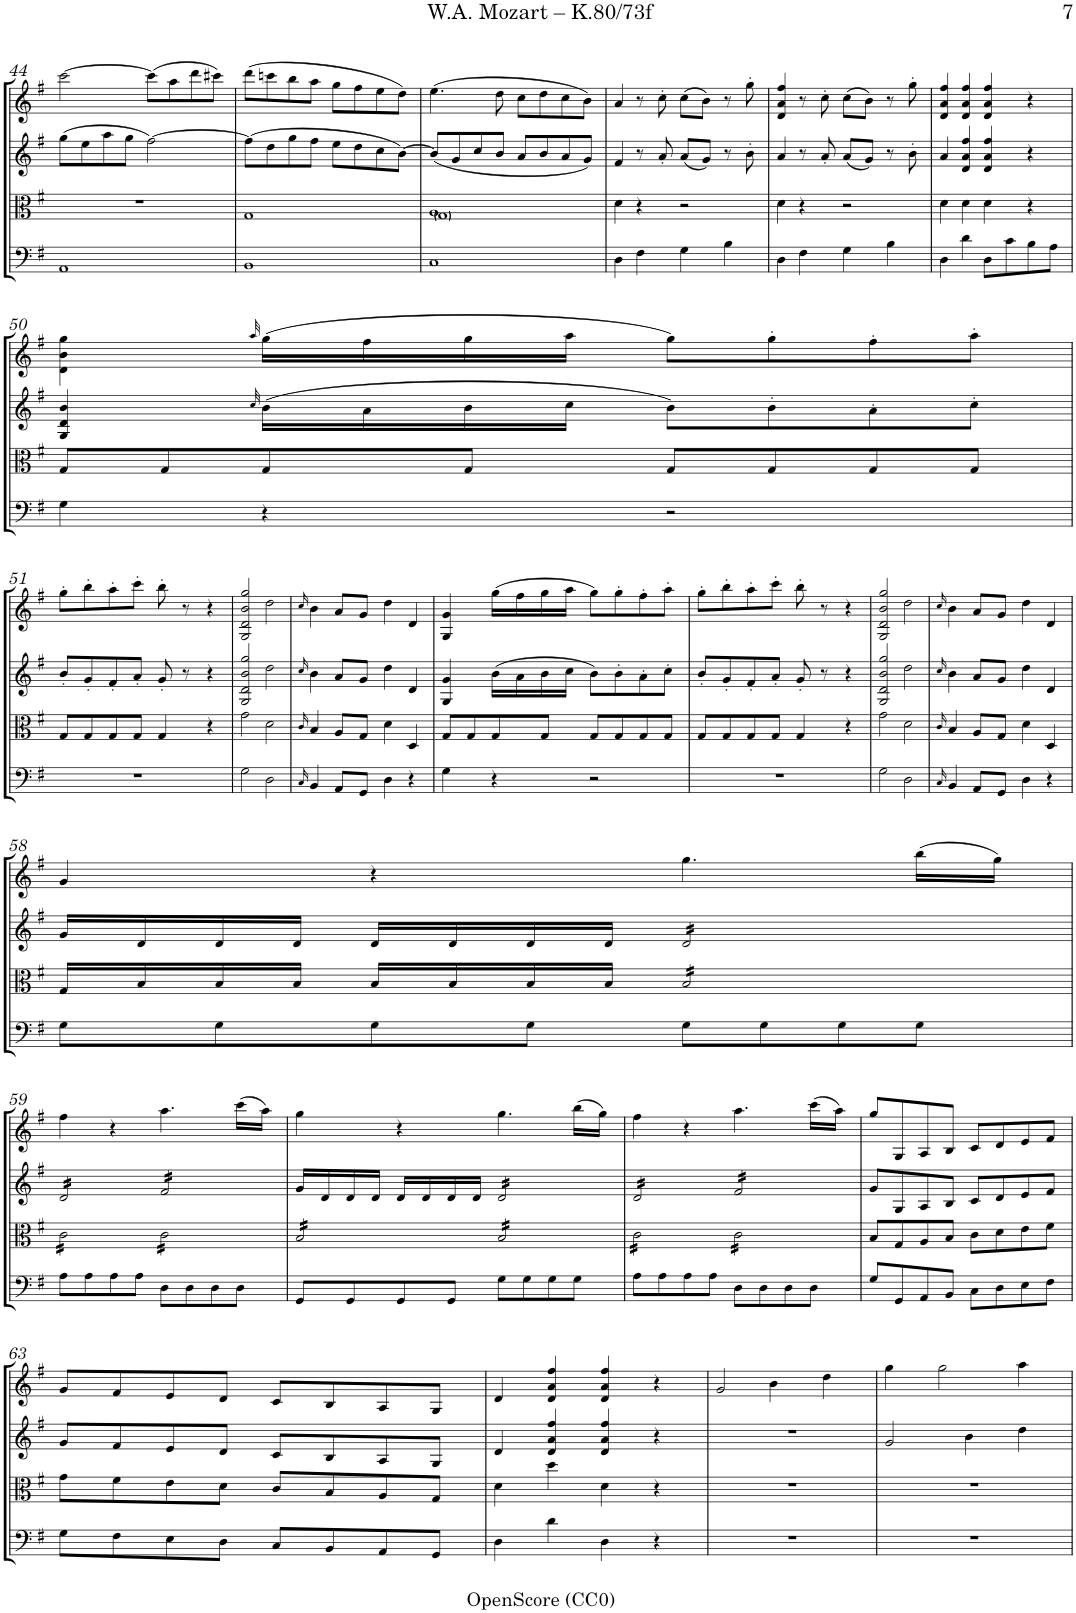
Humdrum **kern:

**kern	**kern	**kern	**kern
*part4	*part3	*part2	*part1
*staff4	*staff3	*staff2	*staff1
*I"Violoncello	*I"Viola	*I"Violin 2	*I"Violin 1
*I'Vc	*I'Vla	*I'Vln	*I'Vln
!!LO:PB:g=z
*clefF4	*clefC3	*clefG2	*clefG2
*k[f#]	*k[f#]	*k[f#]	*k[f#]
*M4/4	*M4/4	*M4/4	*M4/4
*met(c)	*met(c)	*met(c)	*met(c)
=44	=44	=44	=44
1AA	1r	(8gg\L	[>2ccc\
.	.	8ee\	.
.	.	8aa\	.
.	.	8gg\J	.
.	.	[>2ff#\)	(8ccc\L]
.	.	.	8aa\
.	.	.	8ddd\
.	.	.	8ccc#X\J)
=45	=45	=45	=45
1BB	1G	(8ff#\L]	(8ddd\L
.	.	8dd\	8cccn\
.	.	8gg\	8bb\
.	.	8ff#\J	8aa\J
.	.	8ee\L	8gg\L
.	.	8dd\	8ff#\
.	.	8cc\	8ee\
.	.	[>8b\J)	8dd\J)
=46	=46	=46	=46
*	*^	*	*
1C	1A	1G	(8b/L]	(4.ee\
.	.	.	8g/	.
.	.	.	8cc/	.
.	.	.	8b/J	8dd\
.	.	.	8a/L	8cc\L
.	.	.	8b/	8dd\
.	.	.	8a/	8cc\
.	.	.	8g/J)	8b\J)
*	*v	*v	*	*
=47	=47	=47	=47
4D\	4d\	4f#/	4a/
4F#\	4r	8r	8r
.	.	8a'/	8cc'\
4G\	2r	(8a/L	(8cc\L
.	.	8g/J)	8b\J)
4B\	.	8r	8r
.	.	8b'\	8gg'\
=48	=48	=48	=48
4D\	4d\	4a/	4d/ 4a/ 4ff#/
4F#\	4r	8r	8r
.	.	8a'/	8cc'\
4G\	2r	(8a/L	(8cc\L
.	.	8g/J)	8b\J)
4B\	.	8r	8r
.	.	8b'\	8gg'\
=49	=49	=49	=49
4D\	4d\	4a/	4d/ 4a/ 4ff#/
4d\	4d\	4d/ 4a/ 4ff#/	4d/ 4a/ 4ff#/
8D\L	4d\	4d/ 4a/ 4ff#/	4d/ 4a/ 4ff#/
8c\	.	.	.
8B\	4r	4r	4r
8A\J	.	.	.
!!LO:LB:g=z
=50	=50	=50	=50
4G\	8G/L	4G/ 4d/ 4b/	4d\ 4b\ 4gg\
.	8G/	.	.
.	.	32qcc/	32qaa/
4r	8G/	(16b\LL	(16gg\LL
.	.	16a\	16ff#\
.	8G/J	16b\	16gg\
.	.	16cc\JJ	16aa\JJ
2r	8G/L	8b\L)	8gg\L)
.	8G/	8b'\	8gg'\
.	8G/	8a'\	8ff#'\
.	8G/J	8cc'\J	8aa'\J
!!LO:LB:g=z
=51	=51	=51	=51
1r	8G/L	8b'/L	8gg'\L
.	8G/	8g'/	8bb'\
.	8G/	8f#'/	8aa'\
.	8G/J	8a'/J	8ccc'\J
.	4G/	8g'/	8bb'\
.	.	8r	8r
.	4r	4r	4r
=52	=52	=52	=52
2G\	2g\	2G/ 2d/ 2b/ 2gg/	2G/ 2d/ 2b/ 2gg/
2D\	2d\	2dd\	2dd\
=53	=53	=53	=53
16qC/	16qc/	16qcc/	16qcc/
4BB/	4B/	4b\	4b\
8AA/L	8A/L	8a/L	8a/L
8GG/J	8G/J	8g/J	8g/J
4D\	4d\	4dd\	4dd\
4r	4D/	4d/	4d/
=54	=54	=54	=54
4G\	8G/L	4G/ 4g/	4G/ 4g/
.	8G/	.	.
4r	8G/	(16b\LL	(16gg\LL
.	.	16a\	16ff#\
.	8G/J	16b\	16gg\
.	.	16cc\JJ	16aa\JJ
2r	8G/L	8b\L)	8gg\L)
.	8G/	8b'\	8gg'\
.	8G/	8a'\	8ff#'\
.	8G/J	8cc'\J	8aa'\J
=55	=55	=55	=55
1r	8G/L	8b'/L	8gg'\L
.	8G/	8g'/	8bb'\
.	8G/	8f#'/	8aa'\
.	8G/J	8a'/J	8ccc'\J
.	4G/	8g'/	8bb'\
.	.	8r	8r
.	4r	4r	4r
=56	=56	=56	=56
2G\	2g\	2G/ 2d/ 2b/ 2gg/	2G/ 2d/ 2b/ 2gg/
2D\	2d\	2dd\	2dd\
=57	=57	=57	=57
16qC/	16qc/	16qcc/	16qcc/
4BB/	4B/	4b\	4b\
8AA/L	8A/L	8a/L	8a/L
8GG/J	8G/J	8g/J	8g/J
4D\	4d\	4dd\	4dd\
4r	4D/	4d/	4d/
!!LO:LB:g=z
=58	=58	=58	=58
8G\L	16G/LL	16g/LL	4g/
.	16B/	16d/	.
8G\	16B/	16d/	.
.	16B/JJ	16d/JJ	.
8G\	16B/LL	16d/LL	4r
.	16B/	16d/	.
8G\J	16B/	16d/	.
.	16B/JJ	16d/JJ	.
*	*tremolo	*	*
*	*	*tremolo	*
8G\L	16B/LL	16d/LL	4.gg\
.	16B/	16d/	.
8G\	16B/	16d/	.
.	16B/	16d/	.
8G\	16B/	16d/	.
.	16B/	16d/	.
8G\J	16B/	16d/	(16bb\LL
.	16B/JJ	16d/JJ	16gg\JJ)
!!LO:LB:g=z
=59	=59	=59	=59
8A\L	16c\LL	16d/LL	4ff#\
.	16c\	16d/	.
8A\	16c\	16d/	.
.	16c\	16d/	.
8A\	16c\	16d/	4r
.	16c\	16d/	.
8A\J	16c\	16d/	.
.	16c\JJ	16d/JJ	.
8D\L	16c\LL	16f#/LL	4.aa\
.	16c\	16f#/	.
8D\	16c\	16f#/	.
.	16c\	16f#/	.
8D\	16c\	16f#/	.
.	16c\	16f#/	.
8D\J	16c\	16f#/	(16ccc\LL
.	16c\JJ	16f#/JJ	16aa\JJ)
*	*	*Xtremolo	*
=60	=60	=60	=60
8GG/L	16B/LL	16g/LL	4gg\
.	16B/	16d/	.
8GG/	16B/	16d/	.
.	16B/	16d/JJ	.
8GG/	16B/	16d/LL	4r
.	16B/	16d/	.
8GG/J	16B/	16d/	.
.	16B/JJ	16d/JJ	.
*	*	*tremolo	*
8G\L	16B/LL	16d/LL	4.gg\
.	16B/	16d/	.
8G\	16B/	16d/	.
.	16B/	16d/	.
8G\	16B/	16d/	.
.	16B/	16d/	.
8G\J	16B/	16d/	(16bb\LL
.	16B/JJ	16d/JJ	16gg\JJ)
=61	=61	=61	=61
8A\L	16c\LL	16d/LL	4ff#\
.	16c\	16d/	.
8A\	16c\	16d/	.
.	16c\	16d/	.
8A\	16c\	16d/	4r
.	16c\	16d/	.
8A\J	16c\	16d/	.
.	16c\JJ	16d/JJ	.
8D\L	16c\LL	16f#/LL	4.aa\
.	16c\	16f#/	.
8D\	16c\	16f#/	.
.	16c\	16f#/	.
8D\	16c\	16f#/	.
.	16c\	16f#/	.
8D\J	16c\	16f#/	(16ccc\LL
.	16c\JJ	16f#/JJ	16aa\JJ)
*	*	*Xtremolo	*
*	*Xtremolo	*	*
=62	=62	=62	=62
8G/L	8B/L	8g/L	8gg/L
8GG/	8G/	8G/	8G/
8AA/	8A/	8A/	8A/
8BB/J	8B/J	8B/J	8B/J
8C\L	8c\L	8c/L	8c/L
8D\	8d\	8d/	8d/
8E\	8e\	8e/	8e/
8F#\J	8f#\J	8f#/J	8f#/J
!!LO:LB:g=z
=63	=63	=63	=63
8G\L	8g\L	8g/L	8g/L
8F#\	8f#\	8f#/	8f#/
8E\	8e\	8e/	8e/
8D\J	8d\J	8d/J	8d/J
8C/L	8c/L	8c/L	8c/L
8BB/	8B/	8B/	8B/
8AA/	8A/	8A/	8A/
8GG/J	8G/J	8G/J	8G/J
=64	=64	=64	=64
4D\	4d\	4d/	4d/
4d\	4dd\	4d/ 4a/ 4ff#/	4d/ 4a/ 4ff#/
4D\	4d\	4d/ 4a/ 4ff#/	4d/ 4a/ 4ff#/
4r	4r	4r	4r
=65	=65	=65	=65
1r	1r	1r	2g/
.	.	.	4b\
.	.	.	4dd\
=66	=66	=66	=66
1r	1r	2g/	4gg\
.	.	.	2gg\
.	.	4b\	.
.	.	4dd\	4aa\
=	=	=	=
*-	*-	*-	*-
